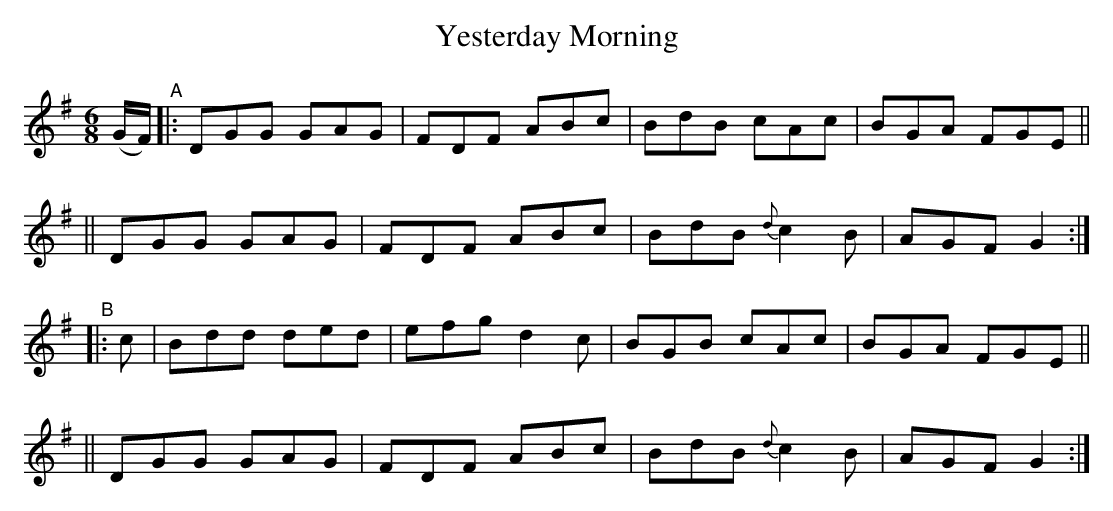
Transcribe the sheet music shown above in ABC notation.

X:1
T: Yesterday Morning
M: 6/8
L: 1/8
K: G
(G/F/) "^A"\
|: DGG GAG | FDF ABc | BdB    cAc | BGA FGE ||
|| DGG GAG | FDF ABc | BdB {d}c2B | AGF G2 :|
"^B"|: c \
 | Bdd ded | efg d2c | BGB    cAc | BGA FGE ||
|| DGG GAG | FDF ABc | BdB {d}c2B | AGF G2 :|
